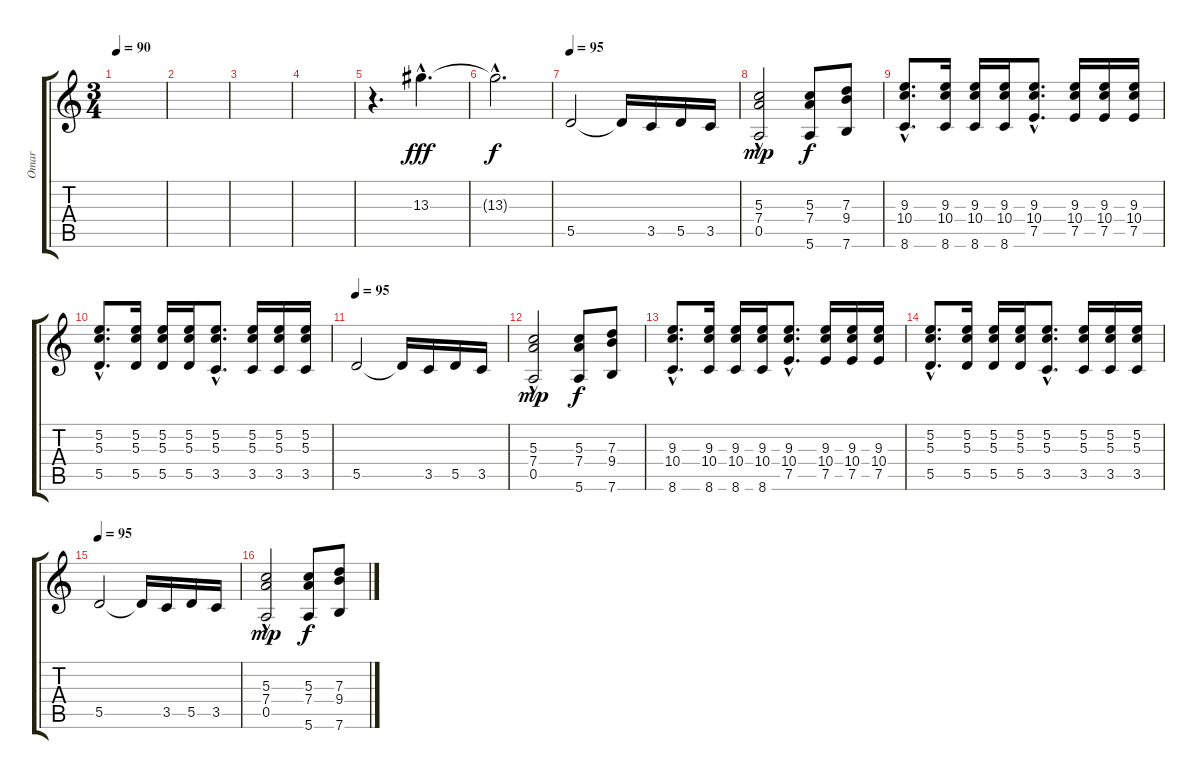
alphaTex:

\track ("Omar" "Omar") {instrument overdrivenguitar}
\staff {score tabs}
\tuning (E4 B3 G3 D3 A2 E2) {hide}
\ts (3 4)
\tempo 90
\clef g2
\ks c
|
|
|
|
r.4{d} 13.3{hac}.4{d dy fff volume 16} |
13.3{hac t}.2{d dy f} |
\tempo 95
5.5.2 5.5{t}.16 3.5.16 5.5.16 3.5.16 |
(5.3 7.4 0.5{hac}).2{dy mp} (5.3 7.4 5.6).8{dy f} (7.3 9.4 7.6).8 |
(9.3{hac} 10.4{hac} 8.6{hac}).8{d} (9.3 10.4 8.6).16 (9.3 10.4 8.6).16 (9.3 10.4 8.6).16 (9.3{hac} 10.4{hac} 7.5{hac}).8{d} (9.3 10.4 7.5).16 (9.3 10.4 7.5).16 (9.3 10.4 7.5).16 |
(5.2{hac} 5.3{hac} 5.5{hac}).8{d} (5.2 5.3 5.5).16 (5.2 5.3 5.5).16 (5.2 5.3 5.5).16 (5.2{hac} 5.3{hac} 3.5{hac}).8{d} (5.2 5.3 3.5).16 (5.2 5.3 3.5).16 (5.2 5.3 3.5).16 |
\tempo 95
5.5.2 5.5{t}.16 3.5.16 5.5.16 3.5.16 |
(5.3 7.4 0.5{hac}).2{dy mp} (5.3 7.4 5.6).8{dy f} (7.3 9.4 7.6).8 |
(9.3{hac} 10.4{hac} 8.6{hac}).8{d} (9.3 10.4 8.6).16 (9.3 10.4 8.6).16 (9.3 10.4 8.6).16 (9.3{hac} 10.4{hac} 7.5{hac}).8{d} (9.3 10.4 7.5).16 (9.3 10.4 7.5).16 (9.3 10.4 7.5).16 |
(5.2{hac} 5.3{hac} 5.5{hac}).8{d} (5.2 5.3 5.5).16 (5.2 5.3 5.5).16 (5.2 5.3 5.5).16 (5.2{hac} 5.3{hac} 3.5{hac}).8{d} (5.2 5.3 3.5).16 (5.2 5.3 3.5).16 (5.2 5.3 3.5).16 |
\tempo 95
5.5.2 5.5{t}.16 3.5.16 5.5.16 3.5.16 |
(5.3 7.4 0.5{hac}).2{dy mp} (5.3 7.4 5.6).8{dy f} (7.3 9.4 7.6).8
